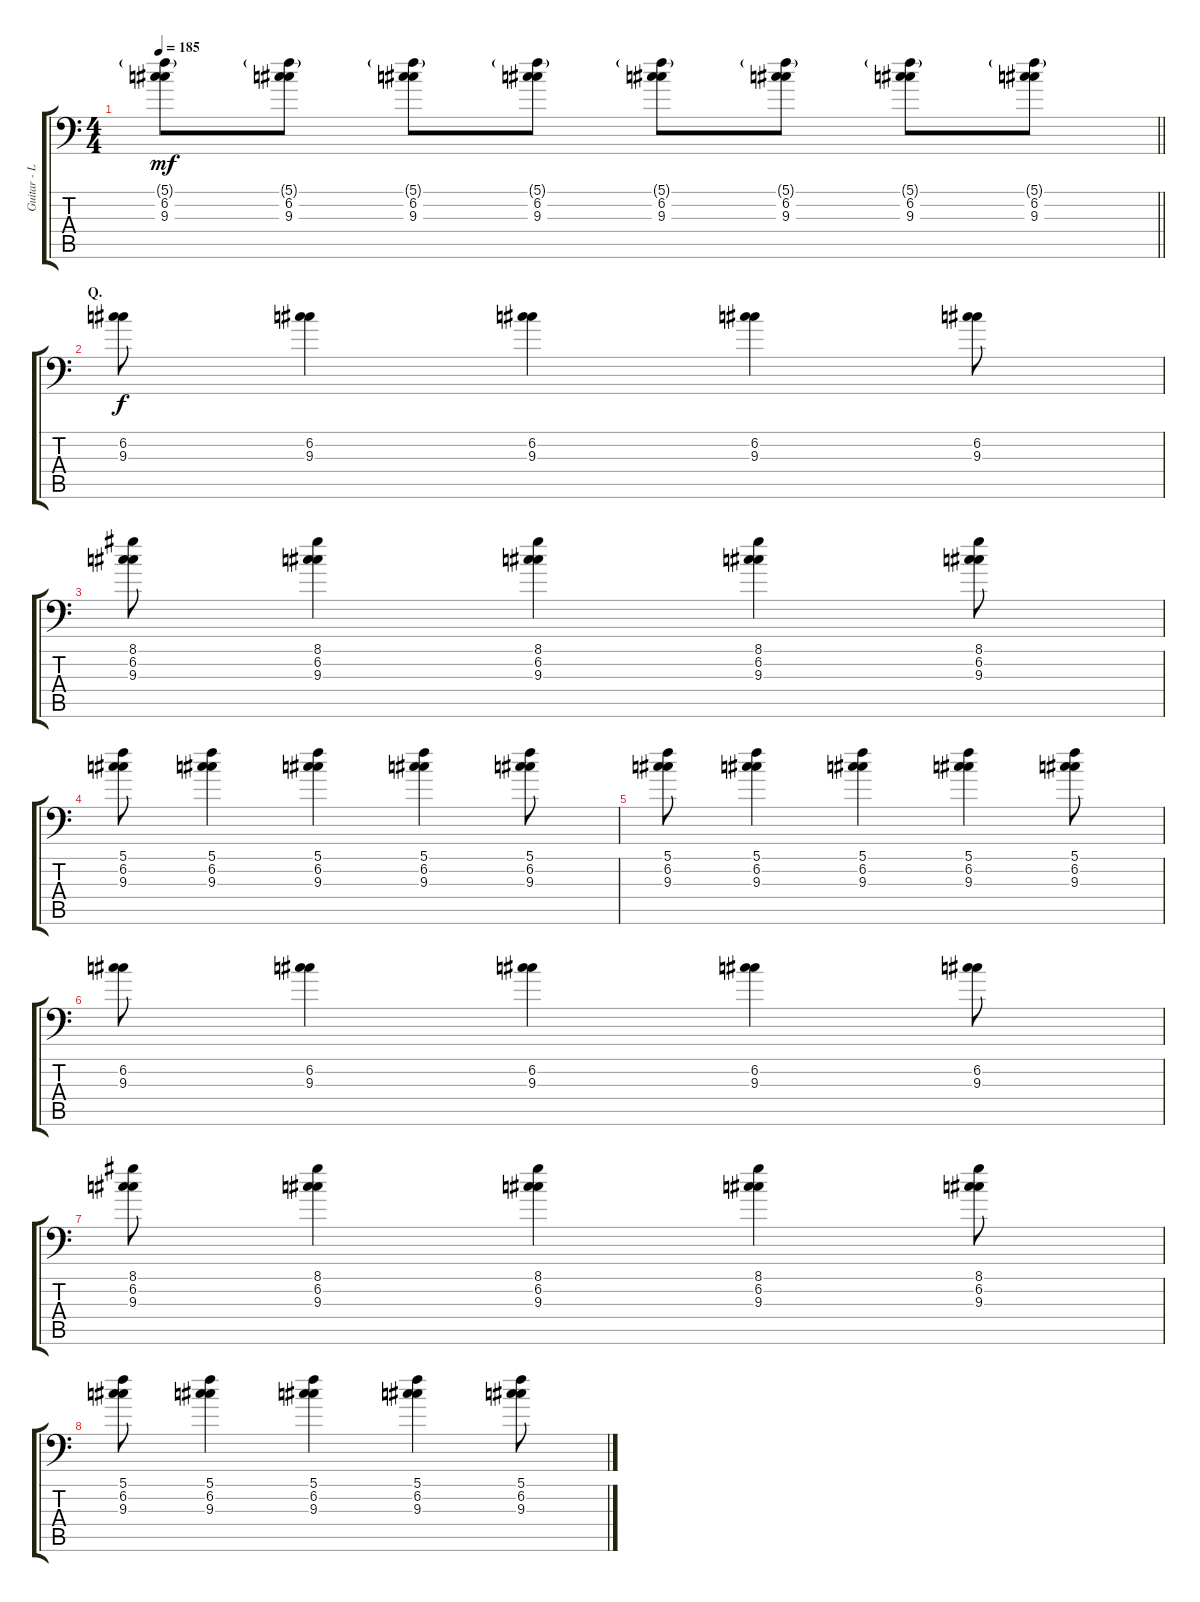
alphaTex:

\track ("Guitar - Left" "Guitar - L") {mute instrument distortionguitar}
\staff {score tabs}
\tuning (C4 G3 Eb3 Bb2 F2 Bb1) {hide}
\ts (4 4)
\tempo 185
\clef f4
\barLineRight lightlight
\ks c
(5.1{g} 6.2 9.3).8{dy mf} (5.1{g} 6.2 9.3).8 (5.1{g} 6.2 9.3).8 (5.1{g} 6.2 9.3).8 (5.1{g} 6.2 9.3).8 (5.1{g} 6.2 9.3).8 (5.1{g} 6.2 9.3).8 (5.1{g} 6.2 9.3).8 |
\section ("" "Q.")
(6.2 9.3).8{dy f} (6.2 9.3).4 (6.2 9.3).4 (6.2 9.3).4 (6.2 9.3).8 |
(8.1 6.2 9.3).8 (8.1 6.2 9.3).4 (8.1 6.2 9.3).4 (8.1 6.2 9.3).4 (8.1 6.2 9.3).8 |
(5.1 6.2 9.3).8 (5.1 6.2 9.3).4 (5.1 6.2 9.3).4 (5.1 6.2 9.3).4 (5.1 6.2 9.3).8 |
(5.1 6.2 9.3).8 (5.1 6.2 9.3).4 (5.1 6.2 9.3).4 (5.1 6.2 9.3).4 (5.1 6.2 9.3).8 |
(6.2 9.3).8 (6.2 9.3).4 (6.2 9.3).4 (6.2 9.3).4 (6.2 9.3).8 |
(8.1 6.2 9.3).8 (8.1 6.2 9.3).4 (8.1 6.2 9.3).4 (8.1 6.2 9.3).4 (8.1 6.2 9.3).8 |
(5.1 6.2 9.3).8 (5.1 6.2 9.3).4 (5.1 6.2 9.3).4 (5.1 6.2 9.3).4 (5.1 6.2 9.3).8
